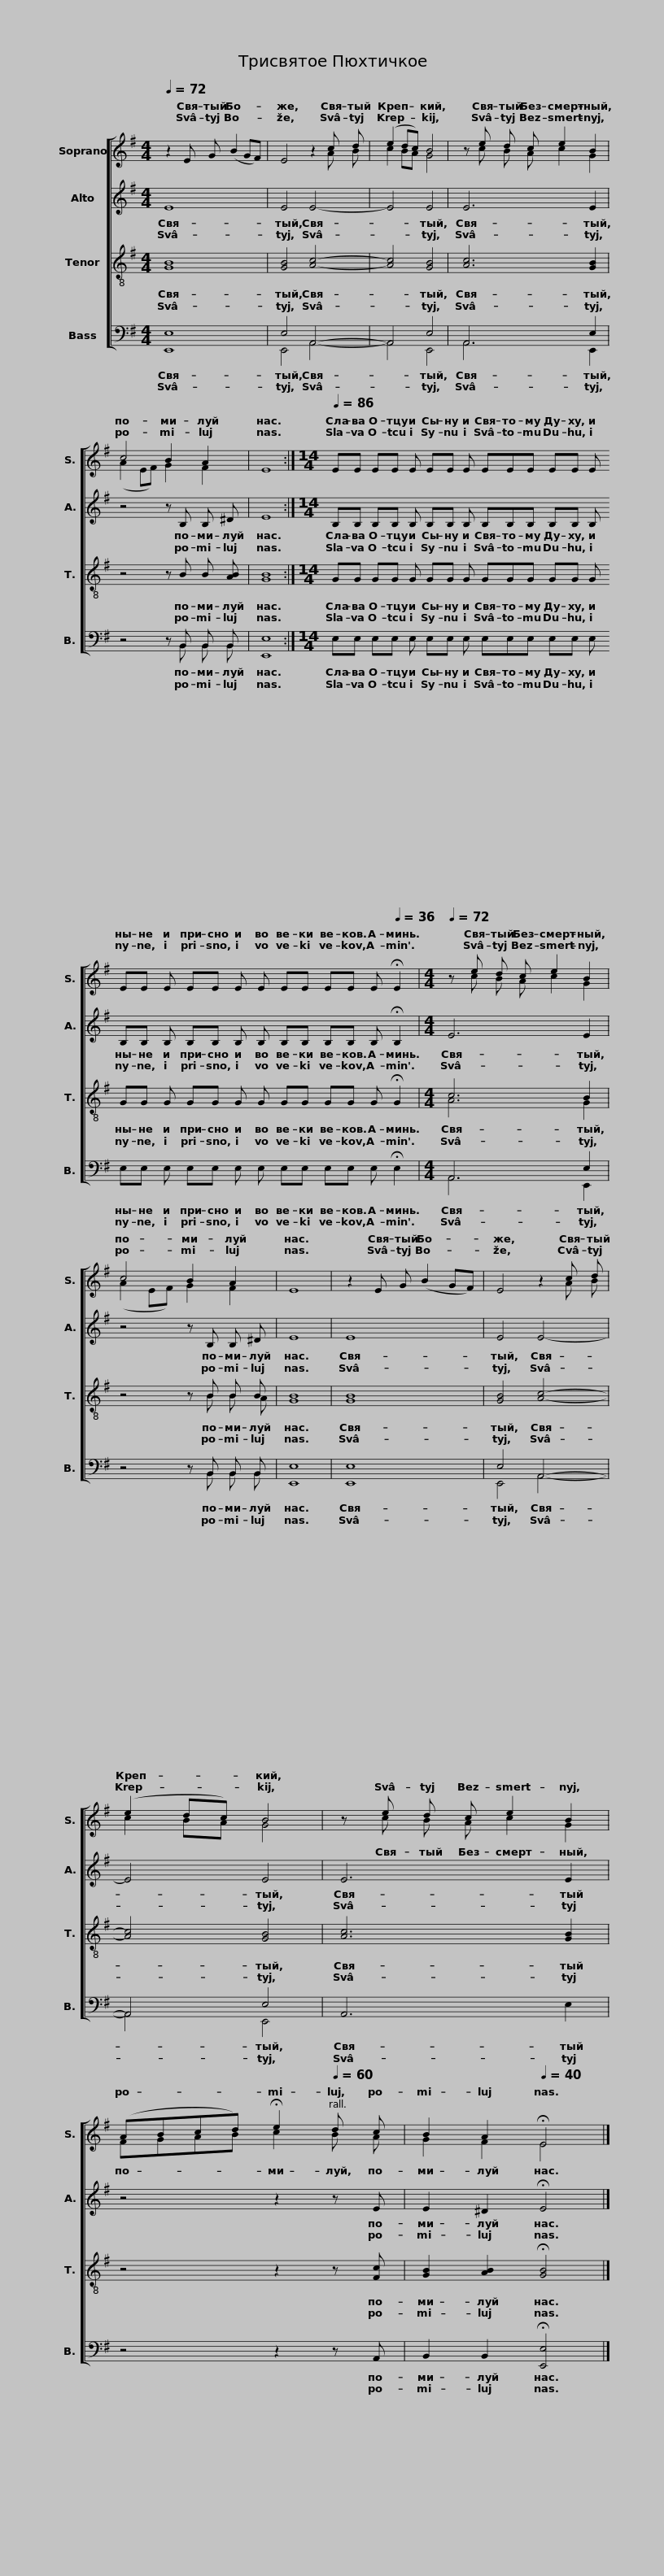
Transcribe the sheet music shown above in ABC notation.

X:1
%%score [ ( 1 2 ) 3 ( 4 5 ) ( 6 7 ) ]
L:1/8
Q:1/4=72
M:4/4
I:linebreak $
K:G
V:1 treble
V:2 treble
V:3 treble
V:4 treble-8
V:5 treble-8
V:6 bass
V:7 bass
V:1
 z2 E G (B2 GF) | E4 z2 c d | (e2 dc) B4 |$ z e d c e2 B2 | c4 B2 A2 | %5
 E8 :|$[M:14/4][Q:1/4=86] EE EE E EE E EEE EE E EE E EE E E EE EE E[Q:1/4=36] !fermata!E2 |$[M:4/4][Q:1/4=72] z e d c e2 B2 | c4 B2 A2 | E8 |$ %10
 z2 E G (B2 GF) | E4 z2 c d | (e2 dc) B4 |$ z e d c e2 B2 | (ABcd)[Q:1/4=36] !fermata!e2[Q:1/4=60] d c | %15
 B2[Q:1/4=50] A2[Q:1/4=40] !fermata!E4 |] %16
V:2
 x8 | x4 x2 A B | c2 BA G4 |$ x c B A c2 G2 | (A2 EF) G2 F2 | %5
 x8 :|$[M:14/4] x28 |$[M:4/4] z c B A c2 G2 | (A2 EF) G2 F2 | x8 |$ %10
 x8 | x4 x2 A B | c2 BA G4 |$ z c B A c2 G2 | FGAB c2 B A | %15
 G2 F2 E4 |] %16
V:3
 E8 | E4 E4- | E4 E4 |$ E6 E2 | z4 z B, B, ^D | %5
 E8 :|$[M:14/4] B,B, B,B, B, B,B, B, B,B,B, B,B, B, B,B, B, B,B, B, B, B,B, B,B, B, !fermata!B,2 |$[M:4/4] E6 E2 | z4 z B, B, ^D | E8 |$ %10
 E8 | E4 E4- | E4 E4 |$ E6 E2 | z4 z2 z E | %15
 E2 ^D2 !fermata!E4 |] %16
V:4
 [GB]8 | [GB]4 [Ac]4- | [Ac]4 [GB]4 |$ [Ac]6 [GB]2 | z4 z B B [AB] | %5
 [GB]8 :|$[M:14/4] GG GG G GG G GGG GG G GG G GG G G GG GG G !fermata!G2 |$[M:4/4] c6 B2 | z4 z B B B | B8 |$ %10
 [GB]8 | [GB]4 [Ac]4- | [Ac]4 [GB]4 |$ [Ac]6 [GB]2 | z4 z2 z [Fc] | %15
 [GB]2 [AB]2 !fermata![GB]4 |] %16
V:5
 x8 | x8 | x8 |$ x8 | x8 | %5
 x8 :|$[M:14/4] x28 |$[M:4/4] A6 G2 | z4 z B B A | G8 |$ %10
 x8 | x8 | x8 |$ x8 | x8 | %15
 x8 |] %16
V:6
 E,8 | E,4 A,,4- | A,,4 E,4 |$ A,,6 E,2 | z4 z B,, B,, B,, | %5
 E,8 :|$[M:14/4] E,E, E,E, E, E,E, E, E,E,E, E,E, E, E,E, E, E,E, E, E, E,E, E,E, E, !fermata!E,2 |$[M:4/4] A,,6 E,2 | z4 z B,, B,, B,, | E,8 |$ %10
 E,8 | E,4 A,,4- | A,,4 E,4 |$ A,,6 E,2 | z4 z2 z A,, | %15
 B,,2 B,,2 !fermata![E,,E,]4 |] %16
V:7
 E,,8 | E,,4 A,,4- | A,,4 E,,4 |$ A,,6 E,,2 | z4 z B,, B,, B,, | %5
 E,,8 :|$[M:14/4] x28 |$[M:4/4] A,,6 E,,2 | z4 z B,, B,, B,, | E,,8 |$ %10
 E,,8 | E,,4 A,,4- | A,,4 E,,4 |$ x8 | x8 | %15
 x8 |] %16
